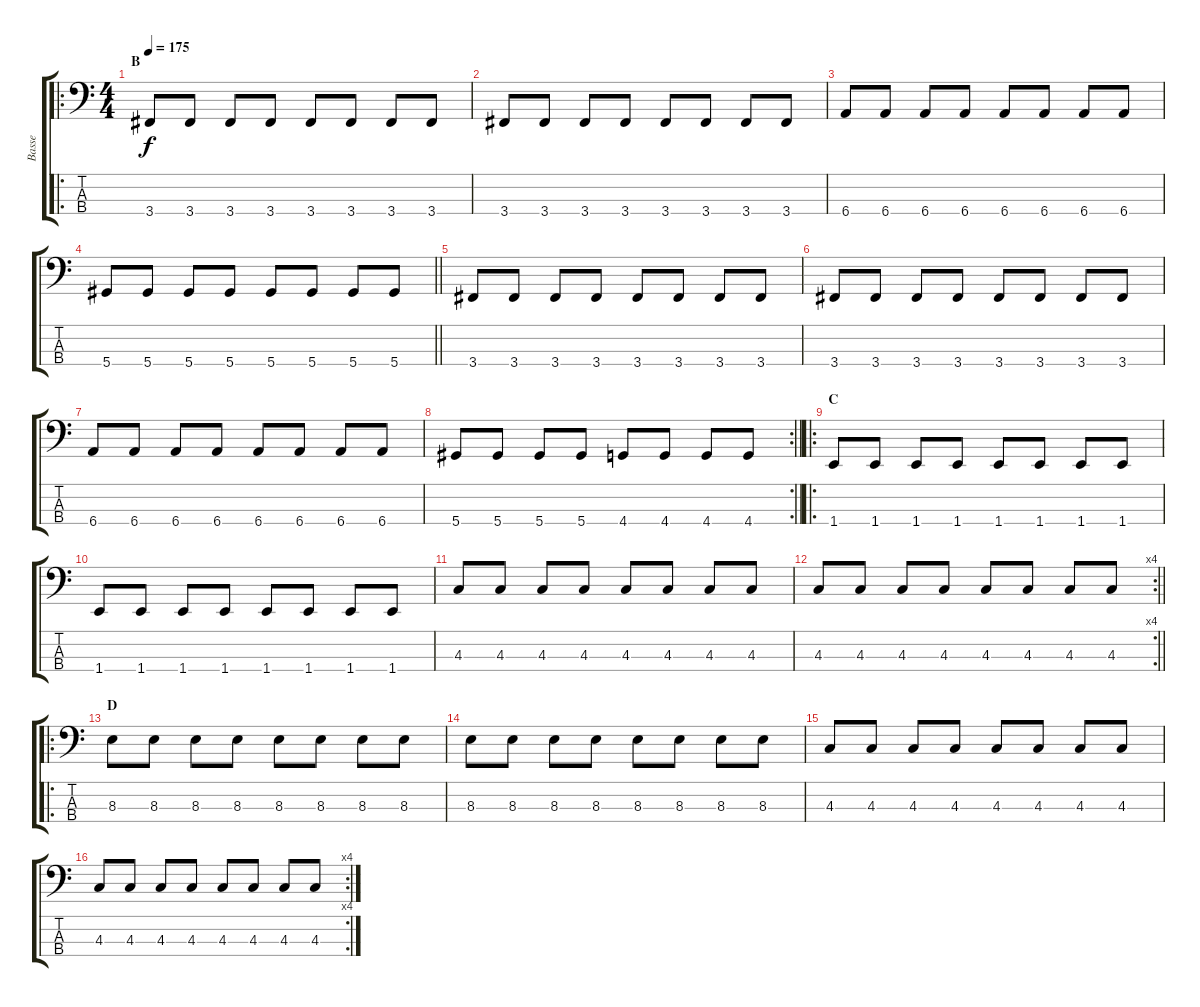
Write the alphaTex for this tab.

\track ("Basse" "Basse") {instrument electricbassfinger}
\staff {score tabs}
\tuning (Gb2 Db2 Ab1 Eb1) {hide}
\ro
\ts (4 4)
\section ("" "B")
\tempo 175
\clef f4
\ks c
3.4.8{dy f} 3.4.8 3.4.8 3.4.8 3.4.8 3.4.8 3.4.8 3.4.8 |
3.4.8 3.4.8 3.4.8 3.4.8 3.4.8 3.4.8 3.4.8 3.4.8 |
6.4.8 6.4.8 6.4.8 6.4.8 6.4.8 6.4.8 6.4.8 6.4.8 |
\barLineRight lightlight
5.4.8 5.4.8 5.4.8 5.4.8 5.4.8 5.4.8 5.4.8 5.4.8 |
3.4.8 3.4.8 3.4.8 3.4.8 3.4.8 3.4.8 3.4.8 3.4.8 |
3.4.8 3.4.8 3.4.8 3.4.8 3.4.8 3.4.8 3.4.8 3.4.8 |
6.4.8 6.4.8 6.4.8 6.4.8 6.4.8 6.4.8 6.4.8 6.4.8 |
\rc 2
\barLineRight lightlight
5.4.8 5.4.8 5.4.8 5.4.8 4.4.8 4.4.8 4.4.8 4.4.8 |
\ro
\section ("" "C")
1.4.8 1.4.8 1.4.8 1.4.8 1.4.8 1.4.8 1.4.8 1.4.8 |
1.4.8 1.4.8 1.4.8 1.4.8 1.4.8 1.4.8 1.4.8 1.4.8 |
4.3.8 4.3.8 4.3.8 4.3.8 4.3.8 4.3.8 4.3.8 4.3.8 |
\rc 4
\barLineRight lightlight
4.3.8 4.3.8 4.3.8 4.3.8 4.3.8 4.3.8 4.3.8 4.3.8 |
\ro
\section ("" "D")
8.3.8 8.3.8 8.3.8 8.3.8 8.3.8 8.3.8 8.3.8 8.3.8 |
8.3.8 8.3.8 8.3.8 8.3.8 8.3.8 8.3.8 8.3.8 8.3.8 |
4.3.8 4.3.8 4.3.8 4.3.8 4.3.8 4.3.8 4.3.8 4.3.8 |
\rc 4
4.3.8 4.3.8 4.3.8 4.3.8 4.3.8 4.3.8 4.3.8 4.3.8
